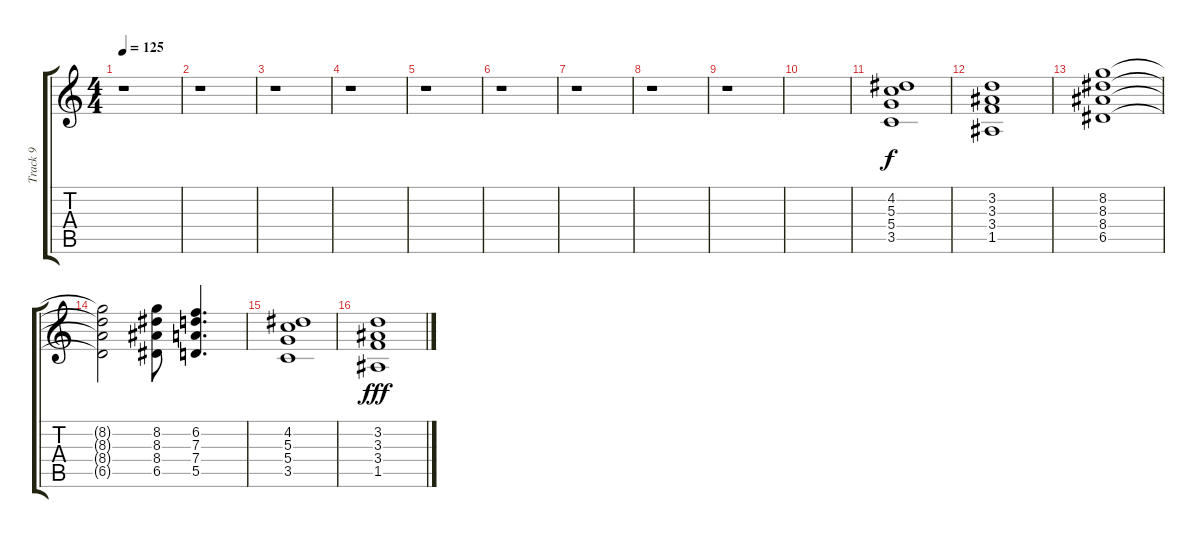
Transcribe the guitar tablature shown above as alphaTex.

\track ("Track 9" "Track 9") {instrument distortionguitar}
\staff {score tabs}
\tuning (E4 B3 G3 D3 A2 E2) {hide}
\ts (4 4)
\tempo 125
\clef g2
\ks c
r.1{dy f} |
r.1 |
r.1 |
r.1 |
r.1 |
r.1 |
r.1 |
r.1 |
r.1 |
|
(4.2 5.3 5.4 3.5).1 |
(3.2 3.3 3.4 1.5).1 |
(8.2 8.3 8.4 6.5).1 |
(8.2{t} 8.3{t} 8.4{t} 6.5{t}).2 (8.2 8.3 8.4 6.5).8 (6.2 7.3 7.4 5.5).4{d} |
(4.2 5.3 5.4 3.5).1 |
(3.2 3.3 3.4 1.5).1{dy fff}
